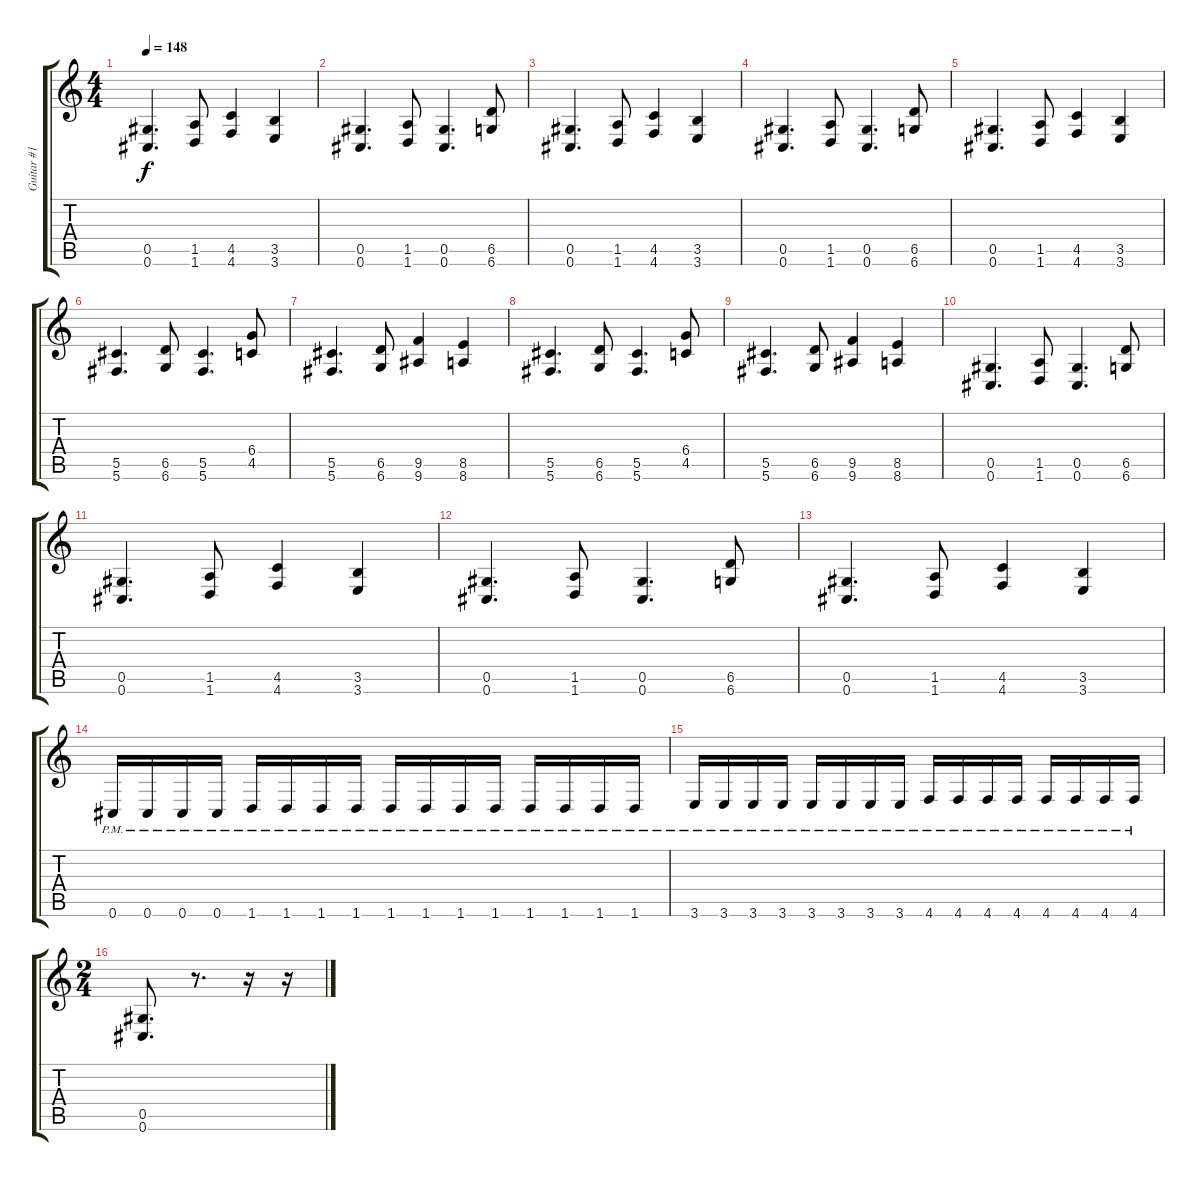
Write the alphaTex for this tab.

\track ("Guitar #1" "Guitar #1") {instrument distortionguitar}
\staff {score tabs}
\tuning (Eb4 Bb3 Gb3 Db3 Ab2 Db2) {hide}
\ts (4 4)
\tempo 148
\clef g2
\ks c
(0.5 0.6).4{d dy f} (1.5 1.6).8 (4.5 4.6).4 (3.5 3.6).4 |
(0.5 0.6).4{d} (1.5 1.6).8 (0.5 0.6).4{d} (6.5 6.6).8 |
(0.5 0.6).4{d} (1.5 1.6).8 (4.5 4.6).4 (3.5 3.6).4 |
(0.5 0.6).4{d} (1.5 1.6).8 (0.5 0.6).4{d} (6.5 6.6).8 |
(0.5 0.6).4{d} (1.5 1.6).8 (4.5 4.6).4 (3.5 3.6).4 |
(5.5 5.6).4{d} (6.5 6.6).8 (5.5 5.6).4{d} (6.4 4.5).8 |
(5.5 5.6).4{d} (6.5 6.6).8 (9.5 9.6).4 (8.5 8.6).4 |
(5.5 5.6).4{d} (6.5 6.6).8 (5.5 5.6).4{d} (6.4 4.5).8 |
(5.5 5.6).4{d} (6.5 6.6).8 (9.5 9.6).4 (8.5 8.6).4 |
(0.5 0.6).4{d} (1.5 1.6).8 (0.5 0.6).4{d} (6.5 6.6).8 |
(0.5 0.6).4{d} (1.5 1.6).8 (4.5 4.6).4 (3.5 3.6).4 |
(0.5 0.6).4{d} (1.5 1.6).8 (0.5 0.6).4{d} (6.5 6.6).8 |
(0.5 0.6).4{d} (1.5 1.6).8 (4.5 4.6).4 (3.5 3.6).4 |
0.6{pm}.16 0.6{pm}.16 0.6{pm}.16 0.6{pm}.16 1.6{pm}.16 1.6{pm}.16 1.6{pm}.16 1.6{pm}.16 1.6{pm}.16 1.6{pm}.16 1.6{pm}.16 1.6{pm}.16 1.6{pm}.16 1.6{pm}.16 1.6{pm}.16 1.6{pm}.16 |
3.6{pm}.16 3.6{pm}.16 3.6{pm}.16 3.6{pm}.16 3.6{pm}.16 3.6{pm}.16 3.6{pm}.16 3.6{pm}.16 4.6{pm}.16 4.6{pm}.16 4.6{pm}.16 4.6{pm}.16 4.6{pm}.16 4.6{pm}.16 4.6{pm}.16 4.6{pm}.16 |
\ts (2 4)
(0.5 0.6).8{d} r.8{d} r.16 r.16
